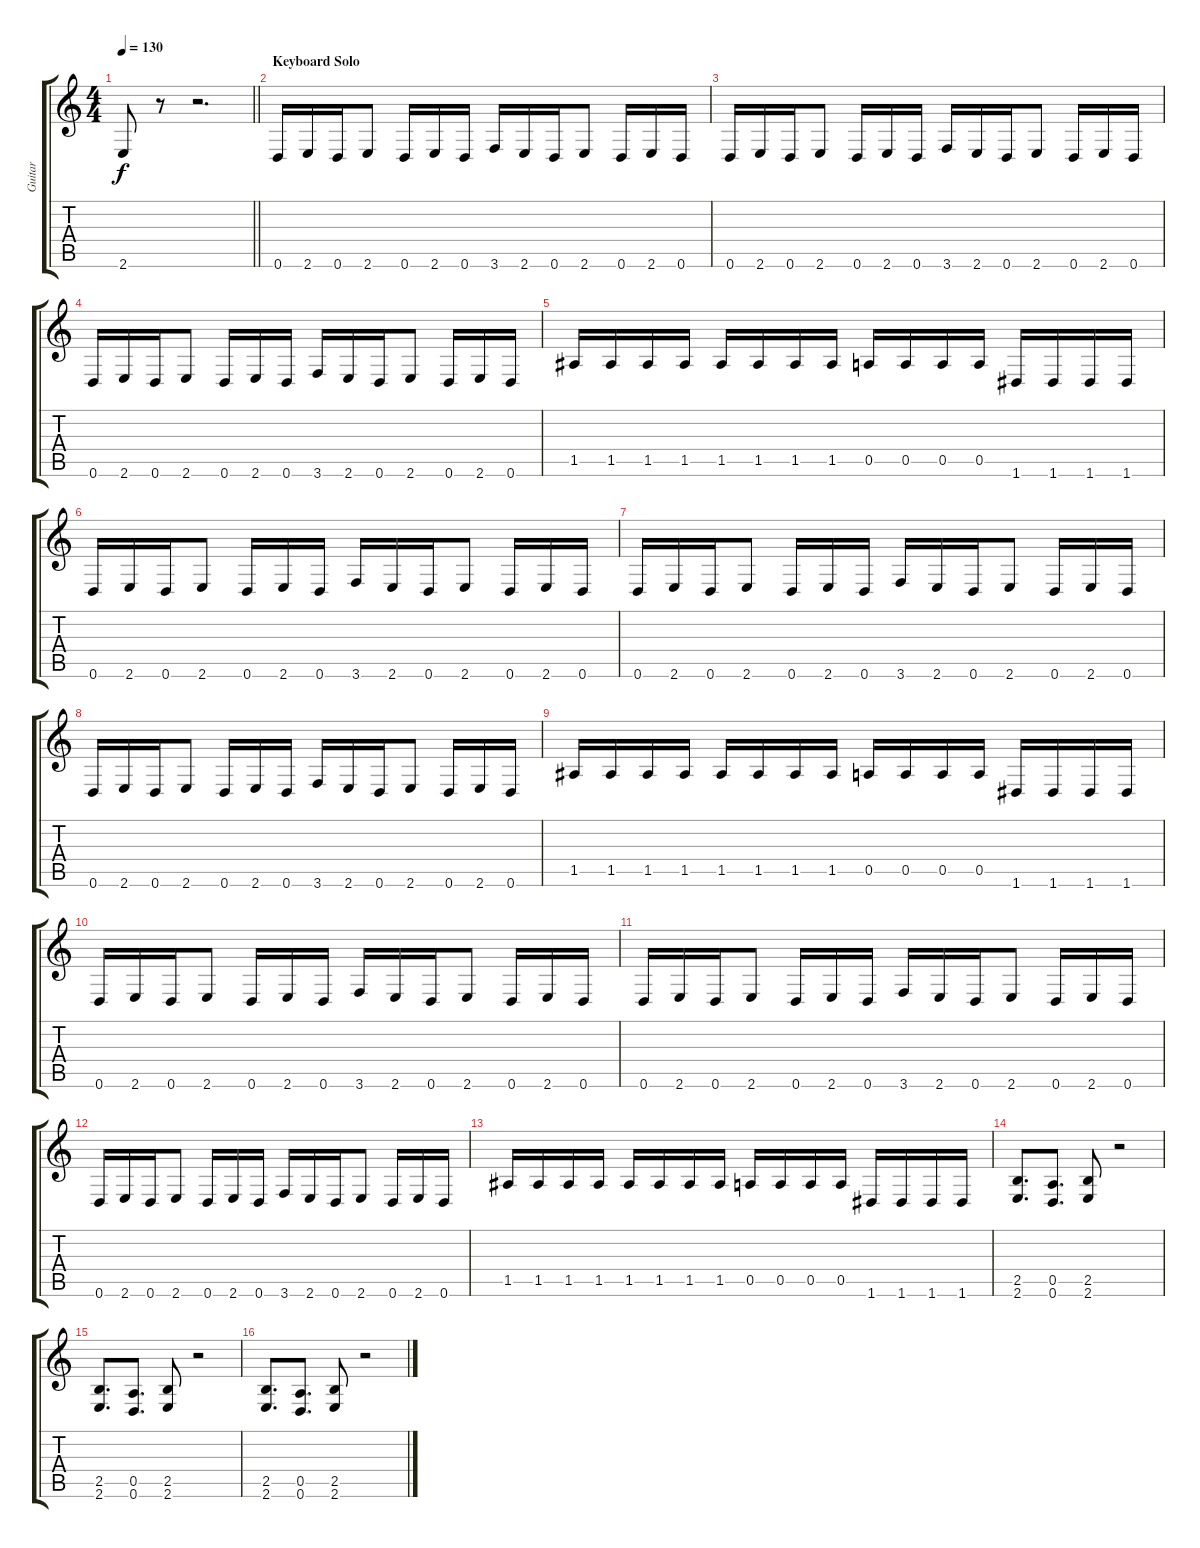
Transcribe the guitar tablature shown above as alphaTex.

\track ("Guitar" "Guitar") {instrument distortionguitar}
\staff {score tabs}
\tuning (E4 B3 G3 D3 A2 D2) {hide}
\ts (4 4)
\tempo 130
\clef g2
\barLineRight lightlight
\ks c
2.6.8{dy f} r.8 r.2{d} |
\section ("" "Keyboard Solo")
0.6.16 2.6.16 0.6.16 2.6.8 0.6.16 2.6.16 0.6.16 3.6.16 2.6.16 0.6.16 2.6.8 0.6.16 2.6.16 0.6.16 |
0.6.16 2.6.16 0.6.16 2.6.8 0.6.16 2.6.16 0.6.16 3.6.16 2.6.16 0.6.16 2.6.8 0.6.16 2.6.16 0.6.16 |
0.6.16 2.6.16 0.6.16 2.6.8 0.6.16 2.6.16 0.6.16 3.6.16 2.6.16 0.6.16 2.6.8 0.6.16 2.6.16 0.6.16 |
1.5.16 1.5.16 1.5.16 1.5.16 1.5.16 1.5.16 1.5.16 1.5.16 0.5.16 0.5.16 0.5.16 0.5.16 1.6.16 1.6.16 1.6.16 1.6.16 |
0.6.16 2.6.16 0.6.16 2.6.8 0.6.16 2.6.16 0.6.16 3.6.16 2.6.16 0.6.16 2.6.8 0.6.16 2.6.16 0.6.16 |
0.6.16 2.6.16 0.6.16 2.6.8 0.6.16 2.6.16 0.6.16 3.6.16 2.6.16 0.6.16 2.6.8 0.6.16 2.6.16 0.6.16 |
0.6.16 2.6.16 0.6.16 2.6.8 0.6.16 2.6.16 0.6.16 3.6.16 2.6.16 0.6.16 2.6.8 0.6.16 2.6.16 0.6.16 |
1.5.16 1.5.16 1.5.16 1.5.16 1.5.16 1.5.16 1.5.16 1.5.16 0.5.16 0.5.16 0.5.16 0.5.16 1.6.16 1.6.16 1.6.16 1.6.16 |
0.6.16 2.6.16 0.6.16 2.6.8 0.6.16 2.6.16 0.6.16 3.6.16 2.6.16 0.6.16 2.6.8 0.6.16 2.6.16 0.6.16 |
0.6.16 2.6.16 0.6.16 2.6.8 0.6.16 2.6.16 0.6.16 3.6.16 2.6.16 0.6.16 2.6.8 0.6.16 2.6.16 0.6.16 |
0.6.16 2.6.16 0.6.16 2.6.8 0.6.16 2.6.16 0.6.16 3.6.16 2.6.16 0.6.16 2.6.8 0.6.16 2.6.16 0.6.16 |
1.5.16 1.5.16 1.5.16 1.5.16 1.5.16 1.5.16 1.5.16 1.5.16 0.5.16 0.5.16 0.5.16 0.5.16 1.6.16 1.6.16 1.6.16 1.6.16 |
(2.5 2.6).8{d} (0.5 0.6).8{d} (2.5 2.6).8 r.2 |
(2.5 2.6).8{d} (0.5 0.6).8{d} (2.5 2.6).8 r.2 |
(2.5 2.6).8{d} (0.5 0.6).8{d} (2.5 2.6).8 r.2
